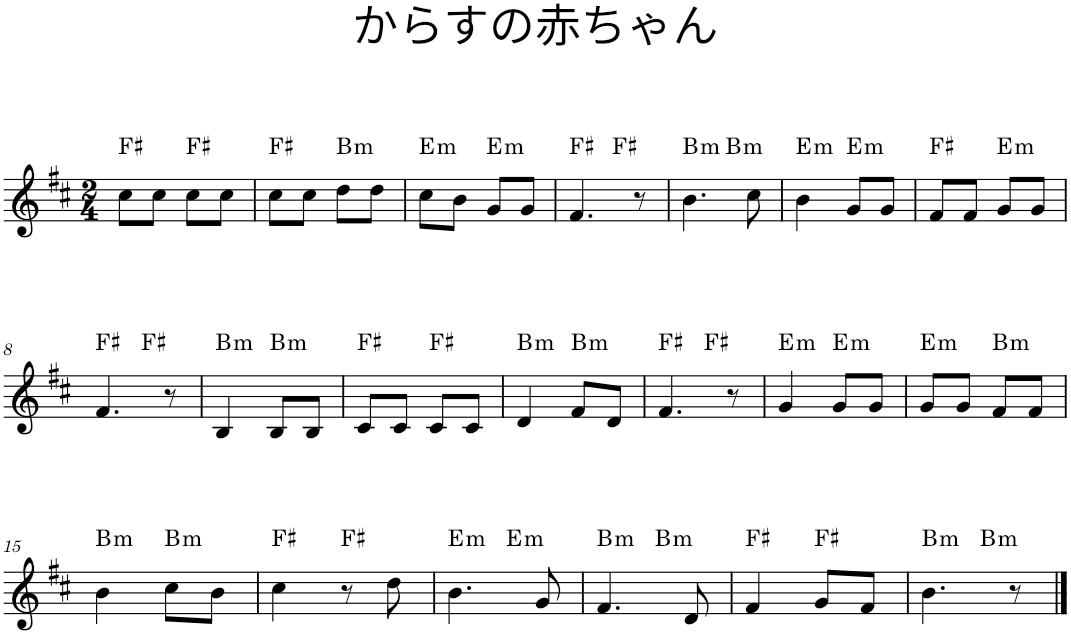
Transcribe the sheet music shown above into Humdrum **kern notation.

**kern	**harte
*part1	*part1
*staff1	*
*I"Piano	*
*I'Pno.	*
*clefG2	*
*k[f#c#]	*
*M2/4	*
=1	=1
8cc#\L	F#:maj
8cc#\J	.
8cc#\L	F#:maj
8cc#\J	.
=2	=2
8cc#\L	F#:maj
8cc#\J	.
!	!LO:H:kt=m
8dd\L	B:min
8dd\J	.
=3	=3
!	!LO:H:kt=m
8cc#\L	E:min
8b\J	.
!	!LO:H:kt=m
8g/L	E:min
8g/J	.
=4	=4
*^	*
4.f#/	4ryy	F#:maj
.	4ryy	F#:maj
8r	.	.
=5	=5	=5
!	!	!LO:H:kt=m
4.b\	4ryy	B:min
!	!	!LO:H:kt=m
.	4ryy	B:min
8cc#\	.	.
=6	=6	=6
!	!	!LO:H:kt=m
*v	*v	*
4b\	E:min
!	!LO:H:kt=m
8g/L	E:min
8g/J	.
=7	=7
8f#/L	F#:maj
8f#/J	.
!	!LO:H:kt=m
8g/L	E:min
8g/J	.
!!LO:LB:g=z
=8	=8
*^	*
4.f#/	4ryy	F#:maj
.	4ryy	F#:maj
8r	.	.
=9	=9	=9
!	!	!LO:H:kt=m
*v	*v	*
4B/	B:min
!	!LO:H:kt=m
8B/L	B:min
8B/J	.
=10	=10
8c#/L	F#:maj
8c#/J	.
8c#/L	F#:maj
8c#/J	.
=11	=11
!	!LO:H:kt=m
4d/	B:min
!	!LO:H:kt=m
8f#/L	B:min
8d/J	.
=12	=12
*^	*
4.f#/	4ryy	F#:maj
.	4ryy	F#:maj
8r	.	.
=13	=13	=13
!	!	!LO:H:kt=m
*v	*v	*
4g/	E:min
!	!LO:H:kt=m
8g/L	E:min
8g/J	.
=14	=14
!	!LO:H:kt=m
8g/L	E:min
8g/J	.
!	!LO:H:kt=m
8f#/L	B:min
8f#/J	.
!!LO:LB:g=z
=15	=15
!	!LO:H:kt=m
4b\	B:min
!	!LO:H:kt=m
8cc#\L	B:min
8b\J	.
=16	=16
4cc#\	F#:maj
8r	F#:maj
8dd\	.
=17	=17
!	!LO:H:kt=m
*^	*
4.b\	4ryy	E:min
!	!	!LO:H:kt=m
.	4ryy	E:min
8g/	.	.
=18	=18	=18
!	!	!LO:H:kt=m
4.f#/	4ryy	B:min
!	!	!LO:H:kt=m
.	4ryy	B:min
8d/	.	.
*v	*v	*
=19	=19
4f#/	F#:maj
8g/L	F#:maj
8f#/J	.
=20	=20
!	!LO:H:kt=m
*^	*
4.b\	4ryy	B:min
!	!	!LO:H:kt=m
.	4ryy	B:min
8r	.	.
*v	*v	*
==	==
*-	*-
